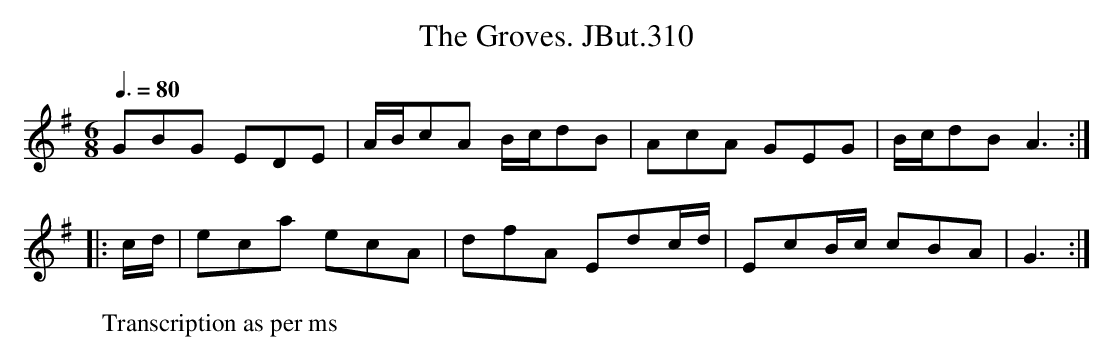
X:1
T:Groves. JBut.310, The
W:Transcription as per ms
M:6/8
L:1/8
Q:3/8=80
K:G
GBG EDE|A/B/cA B/c/dB|AcA GEG|B/c/dB A3:|
|:c/d/|eca ecA|dfA Edc/d/|EcB/c/ cBA|G3:|
